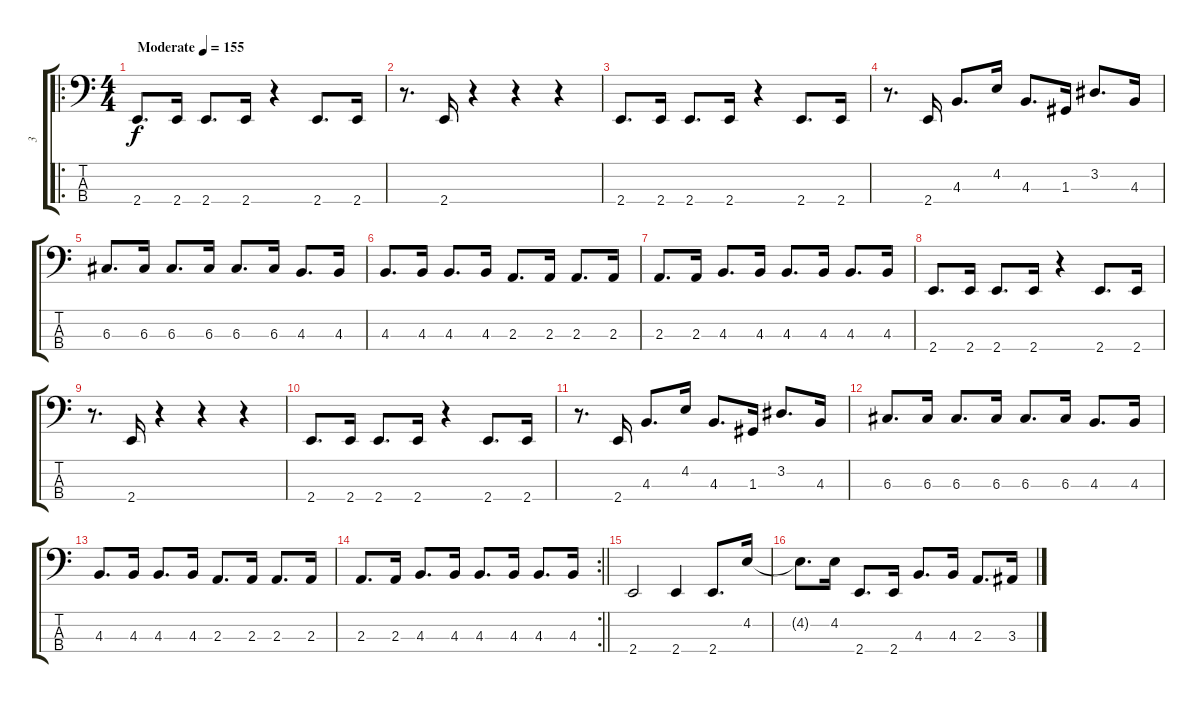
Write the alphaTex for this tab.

\track ("3" "3") {instrument electricbassfinger}
\staff {score tabs}
\tuning (F2 C2 G1 D1) {hide}
\ro
\ts (4 4)
\section ("" "")
\tempo (155 "Moderate")
\clef f4
\ks c
2.4.8{d dy f instrument electricbassfinger} 2.4.16 2.4.8{d} 2.4.16 r.4 2.4.8{d} 2.4.16 |
r.8{d} 2.4.16 r.4 r.4 r.4 |
2.4.8{d} 2.4.16 2.4.8{d} 2.4.16 r.4 2.4.8{d} 2.4.16 |
r.8{d} 2.4.16 4.3.8{d} 4.2.16 4.3.8{d} 1.3.16 3.2.8{d} 4.3.16 |
6.3.8{d} 6.3.16 6.3.8{d} 6.3.16 6.3.8{d} 6.3.16 4.3.8{d} 4.3.16 |
4.3.8{d} 4.3.16 4.3.8{d} 4.3.16 2.3.8{d} 2.3.16 2.3.8{d} 2.3.16 |
2.3.8{d} 2.3.16 4.3.8{d} 4.3.16 4.3.8{d} 4.3.16 4.3.8{d} 4.3.16 |
2.4.8{d} 2.4.16 2.4.8{d} 2.4.16 r.4 2.4.8{d} 2.4.16 |
r.8{d} 2.4.16 r.4 r.4 r.4 |
2.4.8{d} 2.4.16 2.4.8{d} 2.4.16 r.4 2.4.8{d} 2.4.16 |
r.8{d} 2.4.16 4.3.8{d} 4.2.16 4.3.8{d} 1.3.16 3.2.8{d} 4.3.16 |
6.3.8{d} 6.3.16 6.3.8{d} 6.3.16 6.3.8{d} 6.3.16 4.3.8{d} 4.3.16 |
4.3.8{d} 4.3.16 4.3.8{d} 4.3.16 2.3.8{d} 2.3.16 2.3.8{d} 2.3.16 |
\rc 2
\barLineRight lightlight
2.3.8{d} 2.3.16 4.3.8{d} 4.3.16 4.3.8{d} 4.3.16 4.3.8{d} 4.3.16 |
\section ("" "")
2.4.2 2.4.4 2.4.8{d} 4.2.16 |
4.2{t}.8{d} 4.2.16 2.4.8{d} 2.4.16 4.3.8{d} 4.3.16 2.3.8{d} 3.3.16
